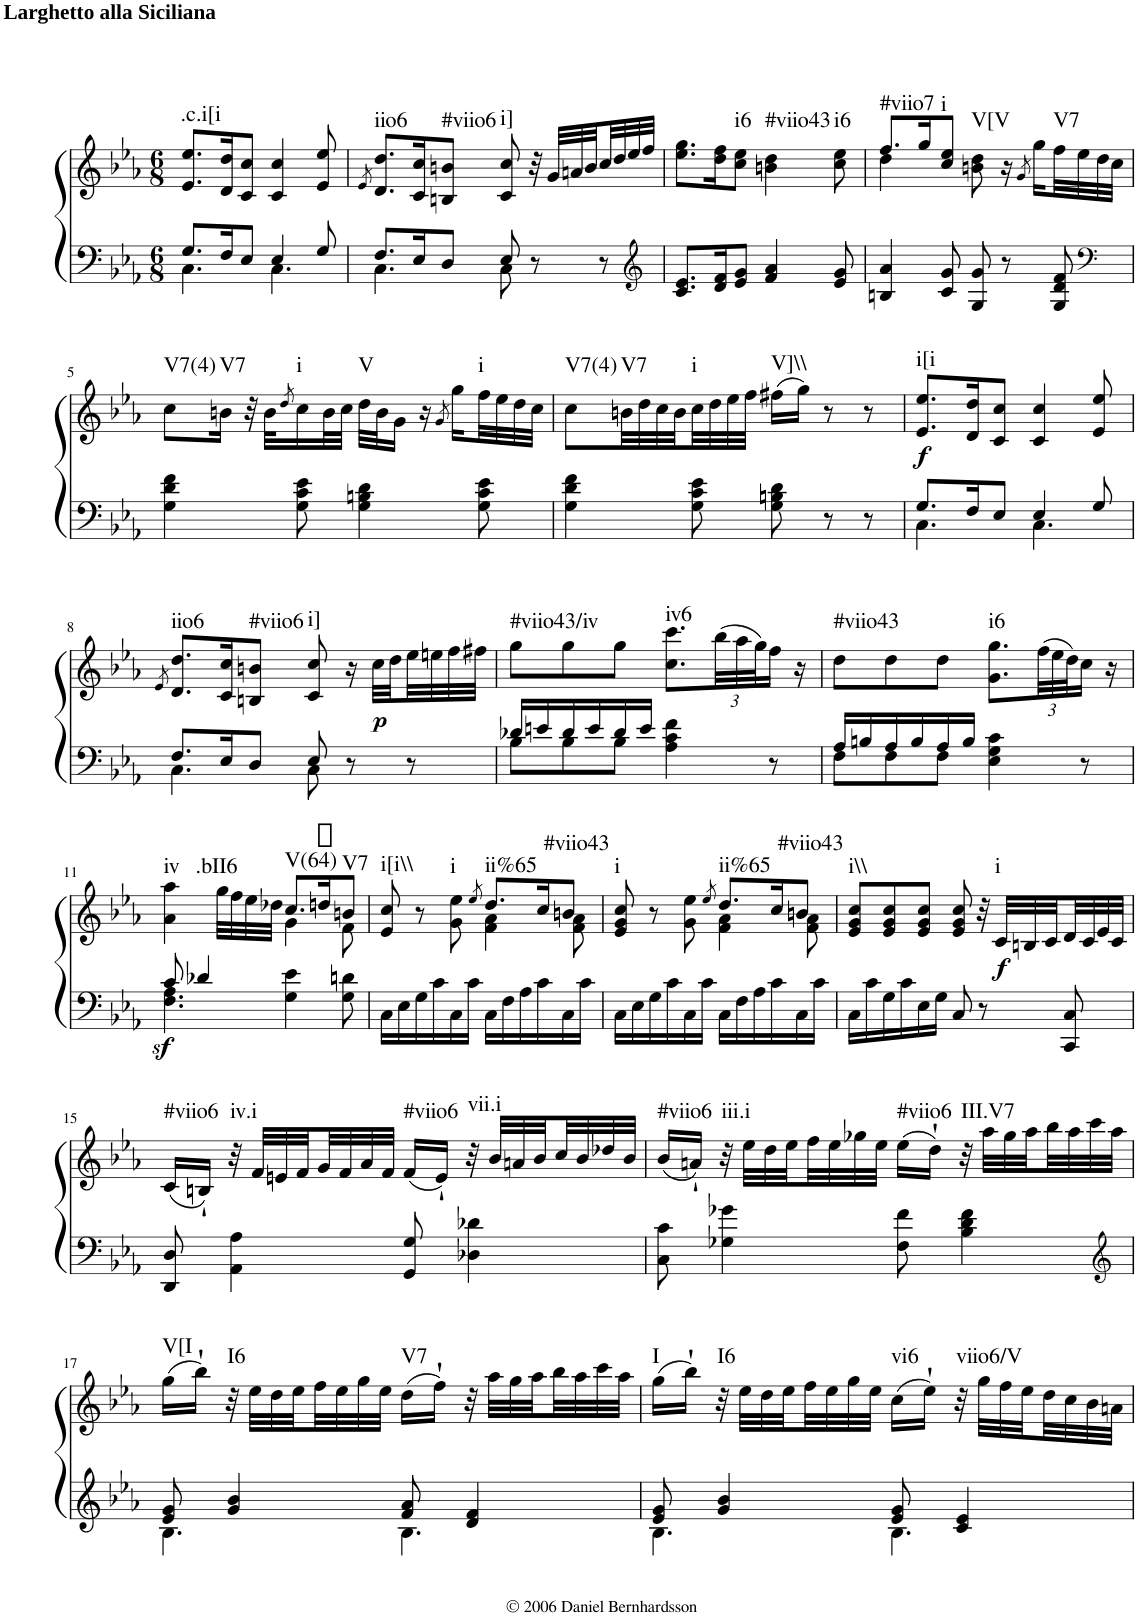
**kern	**kern	**dynam	**harte
*part1	*part1	*part1	*part1
*staff2	*staff1	*staff1/2	*
*I"Piano	*	*	*
*I'Pno.	*	*	*
*clefF4	*clefG2	*	*
*k[b-e-a-]	*k[b-e-a-]	*	*
*M6/8	*M6/8	*	*
=1	=1	=1	=1
*^	*	*	*
!	!	!LO:TX:a:B:t=Larghetto alla Siciliana	!	!LO:H:kt=.c.i[i
8.G/L	4.C\	8.e-/ 8.ee-/L	.	N
16F/K	.	16d/ 16dd/K	.	.
8E-/J	.	8c/ 8cc/J	.	.
4E-/	4.C\	4c/ 4cc/	.	.
8G/	.	8e-/ 8ee-/	.	.
=2	=2	=2	=2	=2
.	.	8qe-/	.	.
!	!	!	!	!LO:H:kt=iio6
8.F/L	4.C\	8.d/ 8.dd/L	.	N
16E-/K	.	16c/ 16cc/K	.	.
!	!	!	!	!LO:H:kt=#viio6
8D/J	.	8Bn/ 8bn/J	.	N
!	!	!	!	!LO:H:kt=i]
8E-/	8C\	8c/ 8cc/	.	N
8r	8ryy	32r	.	.
.	.	32g/LLL	.	.
.	.	32an/	.	.
.	.	32b/	.	.
8r	8ryy	32cc/	.	.
.	.	32dd/	.	.
.	.	32ee-/	.	.
*clefG2	*	*	*	*
.	.	32ff/JJJ	.	.
*v	*v	*	*	*
=3	=3	=3	=3
8.c/ 8.e-/L	8.ee-\ 8.gg\L	.	.
16d/ 16f/K	16dd\ 16ff\K	.	.
!	!	!	!LO:H:kt=i6
8e-/ 8g/J	8cc\ 8ee-\J	.	N
!	!	!	!LO:H:kt=#viio43
4f/ 4a-/	4bn\ 4dd\	.	N
!	!	!	!LO:H:kt=i6
8e-/ 8g/	8cc\ 8ee-\	.	N
=4	=4	=4	=4
*	*^	*	*
!	!	!	!	!LO:H:kt=#viio7
4Bn/ 4a-/	8.ff/L	4dd\	.	N
.	16gg/K	.	.	.
!	!	!	!	!LO:H:kt=i
8c/ 8g/	8cc/ 8ee-/J	8ryy	.	N
!	!	!	!	!LO:H:kt=V[V
8G/ 8g/	8bn\ 8dd\	4.ryy	.	N
8r	16r	.	.	.
.	8qg/	.	.	.
.	16gg\LL	.	.	.
!	!	!	!	!LO:H:kt=V7
8G/ 8d/ 8f/	32ff\L	.	.	N
.	32ee-\	.	.	.
*clefF4	*	*	*	*
.	32dd\	.	.	.
.	32cc\JJJ	.	.	.
*	*v	*v	*	*
!!LO:LB:g=z
=5	=5	=5	=5
!	!	!	!LO:H:kt=V7(4)
4G\ 4d\ 4f\	8cc\L	.	N
!	!	!	!LO:H:kt=V7
.	16bn\Jk	.	N
.	32r	.	.
.	32b\KLL	.	.
.	8qdd/	.	.
!	!	!	!LO:H:kt=i
8G\ 8c\ 8e-\	16cc\	.	N
.	32b\L	.	.
.	32cc\JJJ	.	.
!	!	!	!LO:H:kt=V
4G\ 4Bn\ 4d\	32dd\LLL	.	N
.	32b\J	.	.
.	16g\JJ	.	.
.	16r	.	.
.	8qg/	.	.
.	16gg\LL	.	.
!	!	!	!LO:H:kt=i
8G\ 8c\ 8e-\	32ff\L	.	N
.	32ee-\	.	.
.	32dd\	.	.
.	32cc\JJJ	.	.
=6	=6	=6	=6
!	!	!	!LO:H:kt=V7(4)
4G\ 4d\ 4f\	8cc\L	.	N
!	!	!	!LO:H:kt=V7
.	32bn\LL	.	N
.	32dd\	.	.
.	32cc\	.	.
.	32b\	.	.
!	!	!	!LO:H:kt=i
8G\ 8c\ 8e-\	32cc\	.	N
.	32dd\	.	.
.	32ee-\	.	.
.	32ff\JJJ	.	.
!	!	!	!LO:H:kt=V]\\
8G\ 8Bn\ 8d\	(16ff#X\LL	.	N
.	16gg\JJ)	.	.
8r	8r	.	.
8r	8r	.	.
=7	=7	=7	=7
*^	*	*	*
!	!	!	!LO:DY:b	!LO:H:kt=i[i
8.G/L	4.C\	8.e-/ 8.ee-/L	f	N
16F/K	.	16d/ 16dd/K	.	.
8E-/J	.	8c/ 8cc/J	.	.
4E-/	4.C\	4c/ 4cc/	.	.
8G/	.	8e-/ 8ee-/	.	.
!!LO:LB:g=z
=8	=8	=8	=8	=8
.	.	8qe-/	.	.
!	!	!	!	!LO:H:kt=iio6
8.F/L	4.C\	8.d/ 8.dd/L	.	N
16E-/K	.	16c/ 16cc/K	.	.
!	!	!	!	!LO:H:kt=#viio6
8D/J	.	8Bn/ 8bn/J	.	N
!	!	!	!	!LO:H:kt=i]
8E-/	8C\	8c/ 8cc/	.	N
8r	8ryy	16r	.	.
!	!	!	!LO:DY:b	!
.	.	32cc\LLL	p	.
.	.	32dd\	.	.
8r	8ryy	32ee-\	.	.
.	.	32een\	.	.
.	.	32ff\	.	.
.	.	32ff#X\JJJ	.	.
=9	=9	=9	=9	=9
!	!	!	!	!LO:H:kt=#viio43/iv
16d-X/LL	8B-\L	8gg\L	.	N
16en/	.	.	.	.
16d-/	8B-\	8gg\	.	.
16e/	.	.	.	.
16d-/	8B-\J	8gg\J	.	.
16e/JJ	.	.	.	.
!	!	!	!	!LO:H:kt=iv6
4A-\ 4c\ 4f\	4.ryy	8.cc\ 8.ccc\L	.	N
*	*	*Xbrackettup	*	*
.	.	(48bb-\LL	.	.
.	.	48aa-\	.	.
.	.	48gg\J)	.	.
8r	.	16ff\JJ	.	.
.	.	16r	.	.
=10	=10	=10	=10	=10
!	!	!	!	!LO:H:kt=#viio43
16A-/LL	8F\L	8dd\L	.	N
16Bn/	.	.	.	.
16A-/	8F\	8dd\	.	.
16B/	.	.	.	.
16A-/	8F\J	8dd\J	.	.
16B/JJ	.	.	.	.
!	!	!	!	!LO:H:kt=i6
4E-\ 4G\ 4c\	4.ryy	8.g\ 8.gg\L	.	N
.	.	(48ff\LL	.	.
.	.	48ee-\	.	.
.	.	48dd\J)	.	.
8r	.	16cc\JJ	.	.
.	.	16r	.	.
!!LO:LB:g=z
=11	=11	=11	=11	=11
*	*	*^	*	*
!	!	!	!	!LO:DY:b=2	!LO:H:n=1:kt=iv
!	!	!	!	!	!LO:H:n=2:kt=.bII6
8c/	4.F\ 4.A-\	4a-\ 4aa-\	4.ryy	sf	N N
4d-X/	.	.	.	.	.
.	.	32gg\LLL	.	.	.
.	.	32ff\	.	.	.
.	.	32ee-\	.	.	.
.	.	32dd-X\JJJ	.	.	.
!	!	!	!	!	!LO:H:kt=V(64)
4G\ 4e-\	4.ryy	8.cc/L	4g\	.	N
.	.	16ddn/K	.	.	.
!	!	!	!	!	!LO:H:kt=V7
8G\ 8dn\	.	8bn/J	8f\	.	N
*v	*v	*	*	*	*
=12	=12	=12	=12	=12
!	!	!	!	!LO:H:kt=i[i\\
16C\LL	8e-/ 8cc/	4.ryy	.	N
16E-\	.	.	.	.
16G\	8r	.	.	.
16c\	.	.	.	.
!	!	!	!	!LO:H:kt=i
16C\	8g\ 8ee-\	.	.	N
16c\JJ	.	.	.	.
.	8qee-/	.	.	.
!	!	!	!	!LO:H:kt=ii%65
16C\LL	8.dd/L	4f\ 4a-\	.	N
16F\	.	.	.	.
16A-\	.	.	.	.
16c\	16cc/K	.	.	.
!	!	!	!	!LO:H:kt=#viio43
16C\	8bn/J	8f\ 8a-\	.	N
16c\JJ	.	.	.	.
=13	=13	=13	=13	=13
!	!	!	!	!LO:H:kt=i
16C\LL	8e-/ 8g/ 8cc/	4.ryy	.	N
16E-\	.	.	.	.
16G\	8r	.	.	.
16c\	.	.	.	.
16C\	8g\ 8ee-\	.	.	.
16c\JJ	.	.	.	.
.	8qee-/	.	.	.
!	!	!	!	!LO:H:kt=ii%65
16C\LL	8.dd/L	4f\ 4a-\	.	N
16F\	.	.	.	.
16A-\	.	.	.	.
16c\	16cc/K	.	.	.
!	!	!	!	!LO:H:kt=#viio43
16C\	8bn/J	8f\ 8a-\	.	N
16c\JJ	.	.	.	.
*	*v	*v	*	*
=14	=14	=14	=14
!	!	!	!LO:H:kt=i\\
16C\LL	8e-/ 8g/ 8cc/L	.	N
16c\	.	.	.
16G\	8e-/ 8g/ 8cc/	.	.
16c\	.	.	.
16E-\	8e-/ 8g/ 8cc/J	.	.
16G\JJ	.	.	.
8C/	8e-/ 8g/ 8cc/	.	.
8r	32r	.	.
!	!	!LO:DY:b	!LO:H:kt=i
.	32c/LLL	f	N
.	32Bn/	.	.
.	32c/	.	.
8CC/ 8C/	32d/	.	.
.	32c/	.	.
.	32e-/	.	.
.	32c/JJJ	.	.
!!LO:LB:g=z
=15	=15	=15	=15
!	!	!	!LO:H:kt=#viio6
8DD/ 8D/	(16c/LL	.	N
.	16Bn`/JJ)	.	.
!	!	!	!LO:H:kt=iv.i
4AA-\ 4A-\	32r	.	N
.	32f/LLL	.	.
.	32en/	.	.
.	32f/	.	.
.	32g/	.	.
.	32f/	.	.
.	32a-/	.	.
.	32f/JJJ	.	.
!	!	!	!LO:H:kt=#viio6
8GG/ 8G/	(16f/LL	.	N
.	16e`/JJ)	.	.
!	!	!	!LO:H:kt=vii.i
4D-X\ 4d-X\	32r	.	N
.	32b-/LLL	.	.
.	32an/	.	.
.	32b-/	.	.
.	32cc/	.	.
.	32b-/	.	.
.	32dd-X/	.	.
.	32b-/JJJ	.	.
=16	=16	=16	=16
!	!	!	!LO:H:kt=#viio6
8C\ 8c\	(16b-/LL	.	N
.	16an`/JJ)	.	.
!	!	!	!LO:H:kt=iii.i
4G-X\ 4g-X\	32r	.	N
.	32ee-\LLL	.	.
.	32dd\	.	.
.	32ee-\	.	.
.	32ff\	.	.
.	32ee-\	.	.
.	32gg-X\	.	.
.	32ee-\JJJ	.	.
!	!	!	!LO:H:kt=#viio6
8F\ 8f\	(16ee-\LL	.	N
.	16dd`\JJ)	.	.
!	!	!	!LO:H:kt=III.V7
4B-\ 4d\ 4f\	32r	.	N
.	32aa-\LLL	.	.
.	32gg-\	.	.
.	32aa-\	.	.
.	32bb-\	.	.
.	32aa-\	.	.
.	32ccc\	.	.
*clefG2	*	*	*
.	32aa-\JJJ	.	.
!!LO:LB:g=z
=17	=17	=17	=17
*^	*	*	*
!	!	!	!	!LO:H:kt=V[I
8e-/ 8g/	4.B-\	(16gg\LL	.	N
.	.	16bb-`\JJ)	.	.
!	!	!	!	!LO:H:kt=I6
4g/ 4b-/	.	32r	.	N
.	.	32ee-\LLL	.	.
.	.	32dd\	.	.
.	.	32ee-\	.	.
.	.	32ff\	.	.
.	.	32ee-\	.	.
.	.	32gg\	.	.
.	.	32ee-\JJJ	.	.
!	!	!	!	!LO:H:kt=V7
8f/ 8a-/	4.B-\	(16dd\LL	.	N
.	.	16ff`\JJ)	.	.
4d/ 4f/	.	32r	.	.
.	.	32aa-\LLL	.	.
.	.	32gg\	.	.
.	.	32aa-\	.	.
.	.	32bb-\	.	.
.	.	32aa-\	.	.
.	.	32ccc\	.	.
.	.	32aa-\JJJ	.	.
=18	=18	=18	=18	=18
!	!	!	!	!LO:H:kt=I
8e-/ 8g/	4.B-\	(16gg\LL	.	N
.	.	16bb-`\JJ)	.	.
!	!	!	!	!LO:H:kt=I6
4g/ 4b-/	.	32r	.	N
.	.	32ee-\LLL	.	.
.	.	32dd\	.	.
.	.	32ee-\	.	.
.	.	32ff\	.	.
.	.	32ee-\	.	.
.	.	32gg\	.	.
.	.	32ee-\JJJ	.	.
!	!	!	!	!LO:H:kt=vi6
8e-/ 8g/	4.B-\	(16cc\LL	.	N
.	.	16ee-`\JJ)	.	.
!	!	!	!	!LO:H:kt=viio6/V
4c/ 4e-/	.	32r	.	N
.	.	32gg\LLL	.	.
.	.	32ff\	.	.
.	.	32ee-\	.	.
.	.	32dd\	.	.
.	.	32cc\	.	.
.	.	32b-\	.	.
.	.	32an\JJJ	.	.
*v	*v	*	*	*
=	=	=	=
*-	*-	*-	*-
